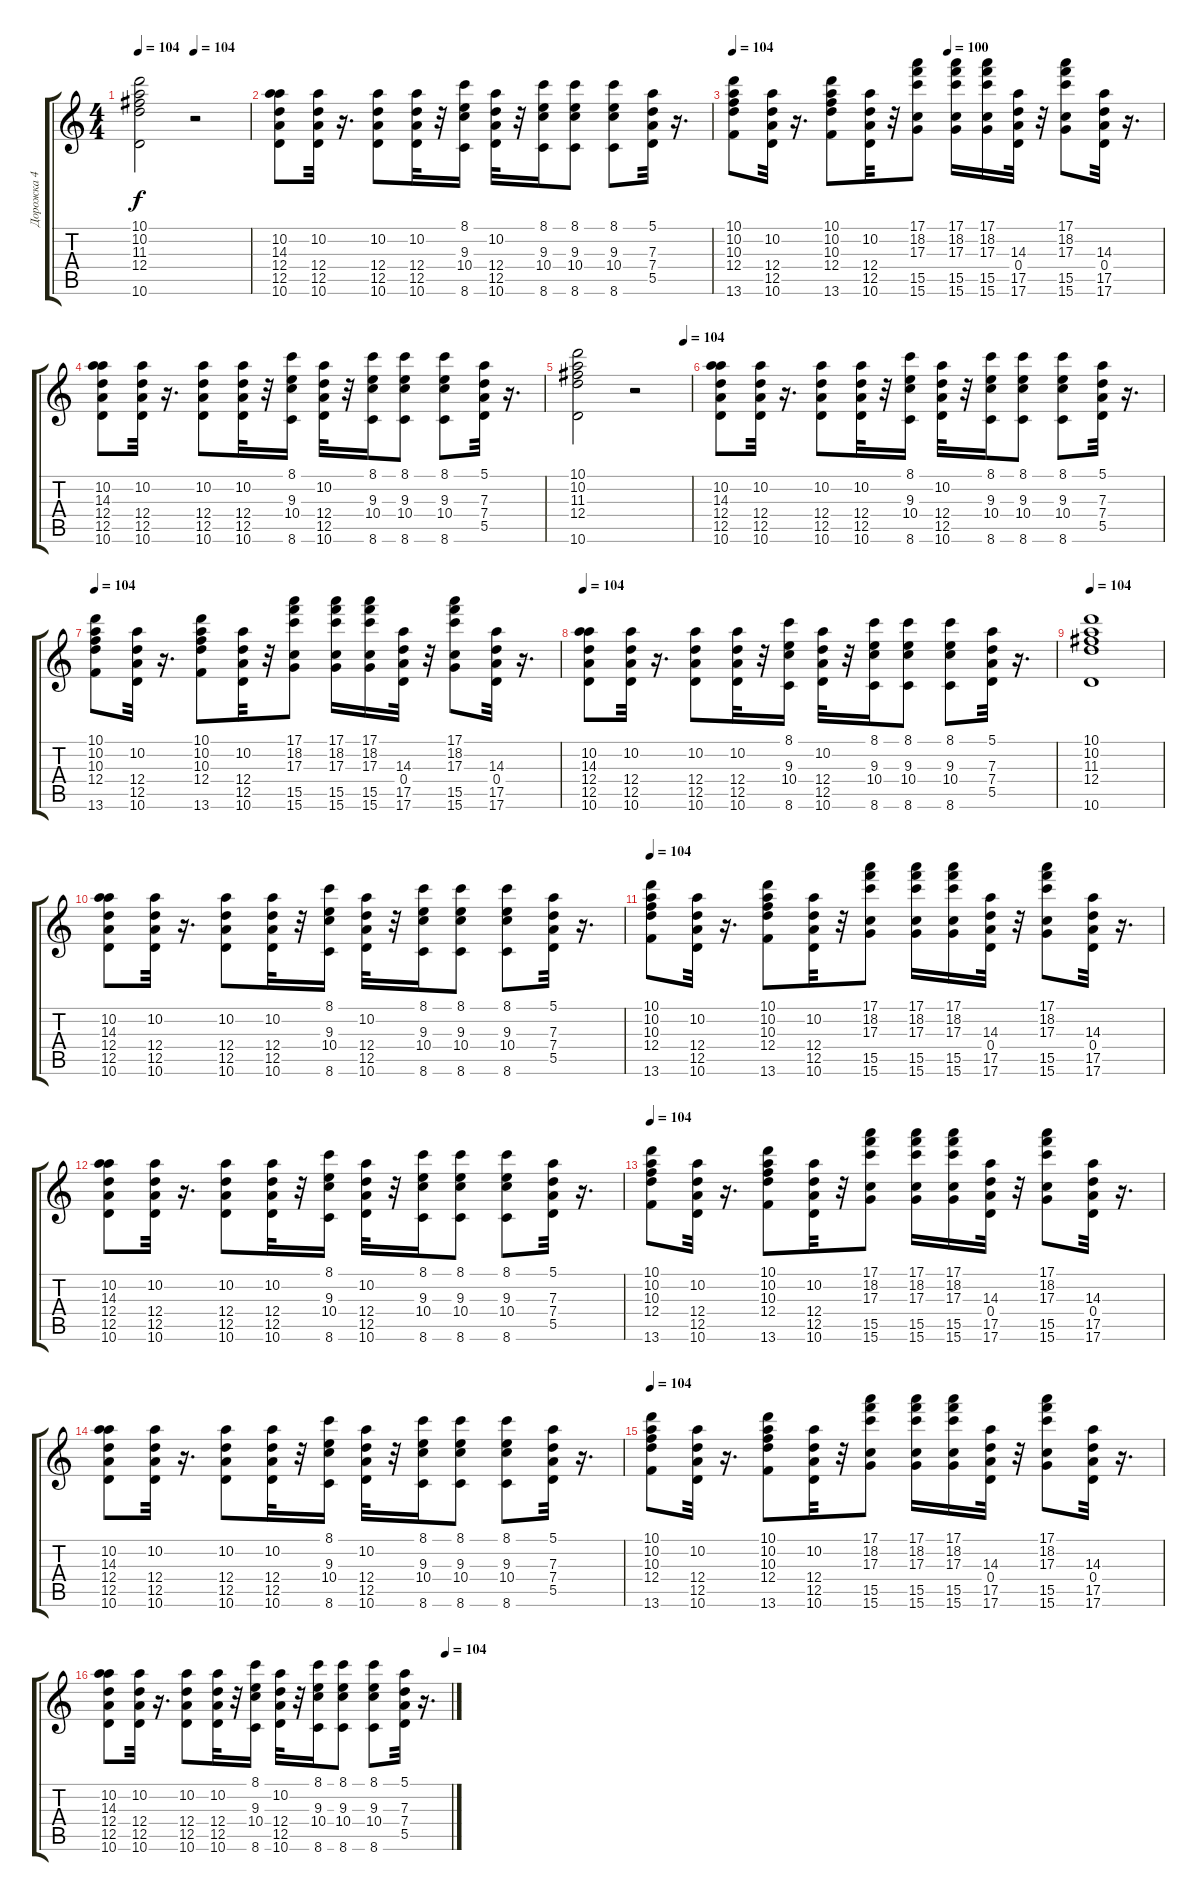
\track ("Дорожка 4" "Дорожка 4") {instrument acousticguitarnylon}
\staff {score tabs}
\tuning (E4 B3 G3 D3 A2 E2) {hide}
\ts (4 4)
\tempo 104
\tempo (104 0.5)
\clef g2
\ks c
(10.1 10.2 11.3 12.4 10.6).2{dy f} r.2 |
(10.2 14.3 12.4 12.5 10.6).8 (10.2 12.4 12.5 10.6).32 r.16{d} (10.2 12.4 12.5 10.6).8 (10.2 12.4 12.5 10.6).32 r.32 (8.1 9.3 10.4 8.6).16 (10.2 12.4 12.5 10.6).32 r.32 (8.1 9.3 10.4 8.6).16 (8.1 9.3 10.4 8.6).8 (8.1 9.3 10.4 8.6).8 (5.1 7.3 7.4 5.5).32 r.16{d} |
\tempo 104
\tempo (100 0.5)
(10.1 10.2 10.3 12.4 13.6).8 (10.2 12.4 12.5 10.6).32 r.16{d} (10.1 10.2 10.3 12.4 13.6).8 (10.2 12.4 12.5 10.6).32 r.32 (17.1 18.2 17.3 15.5 15.6).8 (17.1 18.2 17.3 15.5 15.6).16 (17.1 18.2 17.3 15.5 15.6).16 (14.3 0.4 17.5 17.6).32 r.32 (17.1 18.2 17.3 15.5 15.6).8 (14.3 0.4 17.5 17.6).32 r.16{d} |
(10.2 14.3 12.4 12.5 10.6).8 (10.2 12.4 12.5 10.6).32 r.16{d} (10.2 12.4 12.5 10.6).8 (10.2 12.4 12.5 10.6).32 r.32 (8.1 9.3 10.4 8.6).16 (10.2 12.4 12.5 10.6).32 r.32 (8.1 9.3 10.4 8.6).16 (8.1 9.3 10.4 8.6).8 (8.1 9.3 10.4 8.6).8 (5.1 7.3 7.4 5.5).32 r.16{d} |
\tempo (104 0.9375)
(10.1 10.2 11.3 12.4 10.6).2 r.2 |
(10.2 14.3 12.4 12.5 10.6).8 (10.2 12.4 12.5 10.6).32 r.16{d} (10.2 12.4 12.5 10.6).8 (10.2 12.4 12.5 10.6).32 r.32 (8.1 9.3 10.4 8.6).16 (10.2 12.4 12.5 10.6).32 r.32 (8.1 9.3 10.4 8.6).16 (8.1 9.3 10.4 8.6).8 (8.1 9.3 10.4 8.6).8 (5.1 7.3 7.4 5.5).32 r.16{d} |
\tempo 104
(10.1 10.2 10.3 12.4 13.6).8 (10.2 12.4 12.5 10.6).32 r.16{d} (10.1 10.2 10.3 12.4 13.6).8 (10.2 12.4 12.5 10.6).32 r.32 (17.1 18.2 17.3 15.5 15.6).8 (17.1 18.2 17.3 15.5 15.6).16 (17.1 18.2 17.3 15.5 15.6).16 (14.3 0.4 17.5 17.6).32 r.32 (17.1 18.2 17.3 15.5 15.6).8 (14.3 0.4 17.5 17.6).32 r.16{d} |
\tempo 104
(10.2 14.3 12.4 12.5 10.6).8 (10.2 12.4 12.5 10.6).32 r.16{d} (10.2 12.4 12.5 10.6).8 (10.2 12.4 12.5 10.6).32 r.32 (8.1 9.3 10.4 8.6).16 (10.2 12.4 12.5 10.6).32 r.32 (8.1 9.3 10.4 8.6).16 (8.1 9.3 10.4 8.6).8 (8.1 9.3 10.4 8.6).8 (5.1 7.3 7.4 5.5).32 r.16{d} |
\tempo 104
(10.1 10.2 11.3 12.4 10.6).1 |
(10.2 14.3 12.4 12.5 10.6).8 (10.2 12.4 12.5 10.6).32 r.16{d} (10.2 12.4 12.5 10.6).8 (10.2 12.4 12.5 10.6).32 r.32 (8.1 9.3 10.4 8.6).16 (10.2 12.4 12.5 10.6).32 r.32 (8.1 9.3 10.4 8.6).16 (8.1 9.3 10.4 8.6).8 (8.1 9.3 10.4 8.6).8 (5.1 7.3 7.4 5.5).32 r.16{d} |
\tempo 104
(10.1 10.2 10.3 12.4 13.6).8 (10.2 12.4 12.5 10.6).32 r.16{d} (10.1 10.2 10.3 12.4 13.6).8 (10.2 12.4 12.5 10.6).32 r.32 (17.1 18.2 17.3 15.5 15.6).8 (17.1 18.2 17.3 15.5 15.6).16 (17.1 18.2 17.3 15.5 15.6).16 (14.3 0.4 17.5 17.6).32 r.32 (17.1 18.2 17.3 15.5 15.6).8 (14.3 0.4 17.5 17.6).32 r.16{d} |
(10.2 14.3 12.4 12.5 10.6).8 (10.2 12.4 12.5 10.6).32 r.16{d} (10.2 12.4 12.5 10.6).8 (10.2 12.4 12.5 10.6).32 r.32 (8.1 9.3 10.4 8.6).16 (10.2 12.4 12.5 10.6).32 r.32 (8.1 9.3 10.4 8.6).16 (8.1 9.3 10.4 8.6).8 (8.1 9.3 10.4 8.6).8 (5.1 7.3 7.4 5.5).32 r.16{d} |
\tempo 104
(10.1 10.2 10.3 12.4 13.6).8 (10.2 12.4 12.5 10.6).32 r.16{d} (10.1 10.2 10.3 12.4 13.6).8 (10.2 12.4 12.5 10.6).32 r.32 (17.1 18.2 17.3 15.5 15.6).8 (17.1 18.2 17.3 15.5 15.6).16 (17.1 18.2 17.3 15.5 15.6).16 (14.3 0.4 17.5 17.6).32 r.32 (17.1 18.2 17.3 15.5 15.6).8 (14.3 0.4 17.5 17.6).32 r.16{d} |
(10.2 14.3 12.4 12.5 10.6).8 (10.2 12.4 12.5 10.6).32 r.16{d} (10.2 12.4 12.5 10.6).8 (10.2 12.4 12.5 10.6).32 r.32 (8.1 9.3 10.4 8.6).16 (10.2 12.4 12.5 10.6).32 r.32 (8.1 9.3 10.4 8.6).16 (8.1 9.3 10.4 8.6).8 (8.1 9.3 10.4 8.6).8 (5.1 7.3 7.4 5.5).32 r.16{d} |
\tempo 104
(10.1 10.2 10.3 12.4 13.6).8 (10.2 12.4 12.5 10.6).32 r.16{d} (10.1 10.2 10.3 12.4 13.6).8 (10.2 12.4 12.5 10.6).32 r.32 (17.1 18.2 17.3 15.5 15.6).8 (17.1 18.2 17.3 15.5 15.6).16 (17.1 18.2 17.3 15.5 15.6).16 (14.3 0.4 17.5 17.6).32 r.32 (17.1 18.2 17.3 15.5 15.6).8 (14.3 0.4 17.5 17.6).32 r.16{d} |
\tempo (104 0.984375)
(10.2 14.3 12.4 12.5 10.6).8 (10.2 12.4 12.5 10.6).32 r.16{d} (10.2 12.4 12.5 10.6).8 (10.2 12.4 12.5 10.6).32 r.32 (8.1 9.3 10.4 8.6).16 (10.2 12.4 12.5 10.6).32 r.32 (8.1 9.3 10.4 8.6).16 (8.1 9.3 10.4 8.6).8 (8.1 9.3 10.4 8.6).8 (5.1 7.3 7.4 5.5).32 r.16{d}
